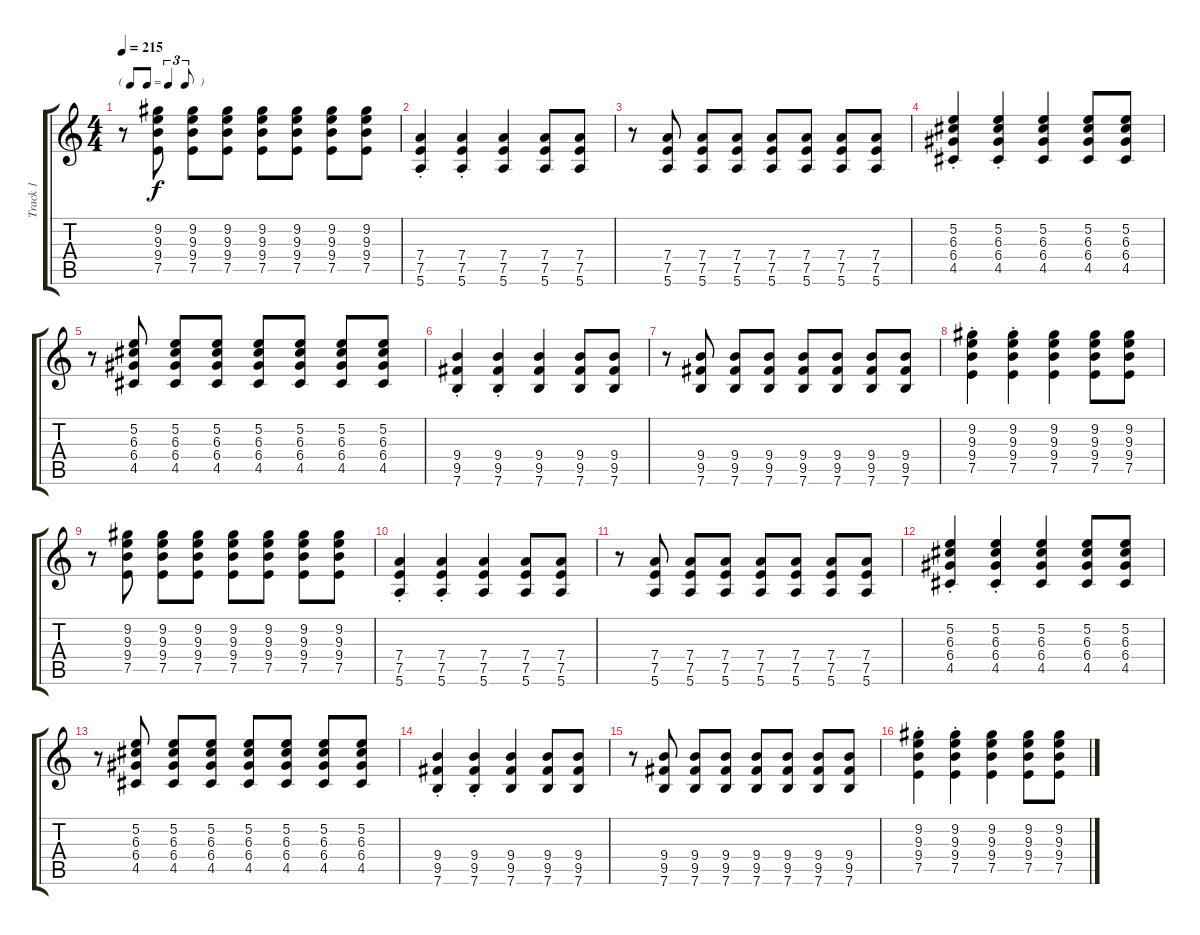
\track ("Track 1" "Track 1") {instrument distortionguitar}
\staff {score tabs}
\tuning (E4 B3 G3 D3 A2 E2) {hide}
\ts (4 4)
\tf triplet8th
\tempo 215
\clef g2
\ks c
r.8{dy f} (9.2 9.3 9.4 7.5).8 (9.2 9.3 9.4 7.5).8 (9.2 9.3 9.4 7.5).8 (9.2 9.3 9.4 7.5).8 (9.2 9.3 9.4 7.5).8 (9.2 9.3 9.4 7.5).8 (9.2 9.3 9.4 7.5).8 |
(7.4{st} 7.5{st} 5.6{st}).4 (7.4{st} 7.5{st} 5.6{st}).4 (7.4 7.5 5.6).4 (7.4 7.5 5.6).8 (7.4 7.5 5.6).8 |
r.8 (7.4 7.5 5.6).8 (7.4 7.5 5.6).8 (7.4 7.5 5.6).8 (7.4 7.5 5.6).8 (7.4 7.5 5.6).8 (7.4 7.5 5.6).8 (7.4 7.5 5.6).8 |
(5.2{st} 6.3{st} 6.4{st} 4.5{st}).4 (5.2{st} 6.3{st} 6.4{st} 4.5{st}).4 (5.2 6.3 6.4 4.5).4 (5.2 6.3 6.4 4.5).8 (5.2 6.3 6.4 4.5).8 |
r.8 (5.2 6.3 6.4 4.5).8 (5.2 6.3 6.4 4.5).8 (5.2 6.3 6.4 4.5).8 (5.2 6.3 6.4 4.5).8 (5.2 6.3 6.4 4.5).8 (5.2 6.3 6.4 4.5).8 (5.2 6.3 6.4 4.5).8 |
(9.4{st} 9.5{st} 7.6{st}).4 (9.4{st} 9.5{st} 7.6{st}).4 (9.4 9.5 7.6).4 (9.4 9.5 7.6).8 (9.4 9.5 7.6).8 |
r.8 (9.4 9.5 7.6).8 (9.4 9.5 7.6).8 (9.4 9.5 7.6).8 (9.4 9.5 7.6).8 (9.4 9.5 7.6).8 (9.4 9.5 7.6).8 (9.4 9.5 7.6).8 |
(9.2{st} 9.3{st} 9.4{st} 7.5{st}).4 (9.2{st} 9.3{st} 9.4{st} 7.5{st}).4 (9.2 9.3 9.4 7.5).4 (9.2 9.3 9.4 7.5).8 (9.2 9.3 9.4 7.5).8 |
r.8 (9.2 9.3 9.4 7.5).8 (9.2 9.3 9.4 7.5).8 (9.2 9.3 9.4 7.5).8 (9.2 9.3 9.4 7.5).8 (9.2 9.3 9.4 7.5).8 (9.2 9.3 9.4 7.5).8 (9.2 9.3 9.4 7.5).8 |
(7.4{st} 7.5{st} 5.6{st}).4 (7.4{st} 7.5{st} 5.6{st}).4 (7.4 7.5 5.6).4 (7.4 7.5 5.6).8 (7.4 7.5 5.6).8 |
r.8 (7.4 7.5 5.6).8 (7.4 7.5 5.6).8 (7.4 7.5 5.6).8 (7.4 7.5 5.6).8 (7.4 7.5 5.6).8 (7.4 7.5 5.6).8 (7.4 7.5 5.6).8 |
(5.2{st} 6.3{st} 6.4{st} 4.5{st}).4 (5.2{st} 6.3{st} 6.4{st} 4.5{st}).4 (5.2 6.3 6.4 4.5).4 (5.2 6.3 6.4 4.5).8 (5.2 6.3 6.4 4.5).8 |
r.8 (5.2 6.3 6.4 4.5).8 (5.2 6.3 6.4 4.5).8 (5.2 6.3 6.4 4.5).8 (5.2 6.3 6.4 4.5).8 (5.2 6.3 6.4 4.5).8 (5.2 6.3 6.4 4.5).8 (5.2 6.3 6.4 4.5).8 |
(9.4{st} 9.5{st} 7.6{st}).4 (9.4{st} 9.5{st} 7.6{st}).4 (9.4 9.5 7.6).4 (9.4 9.5 7.6).8 (9.4 9.5 7.6).8 |
r.8 (9.4 9.5 7.6).8 (9.4 9.5 7.6).8 (9.4 9.5 7.6).8 (9.4 9.5 7.6).8 (9.4 9.5 7.6).8 (9.4 9.5 7.6).8 (9.4 9.5 7.6).8 |
(9.2{st} 9.3{st} 9.4{st} 7.5{st}).4 (9.2{st} 9.3{st} 9.4{st} 7.5{st}).4 (9.2 9.3 9.4 7.5).4 (9.2 9.3 9.4 7.5).8 (9.2 9.3 9.4 7.5).8
